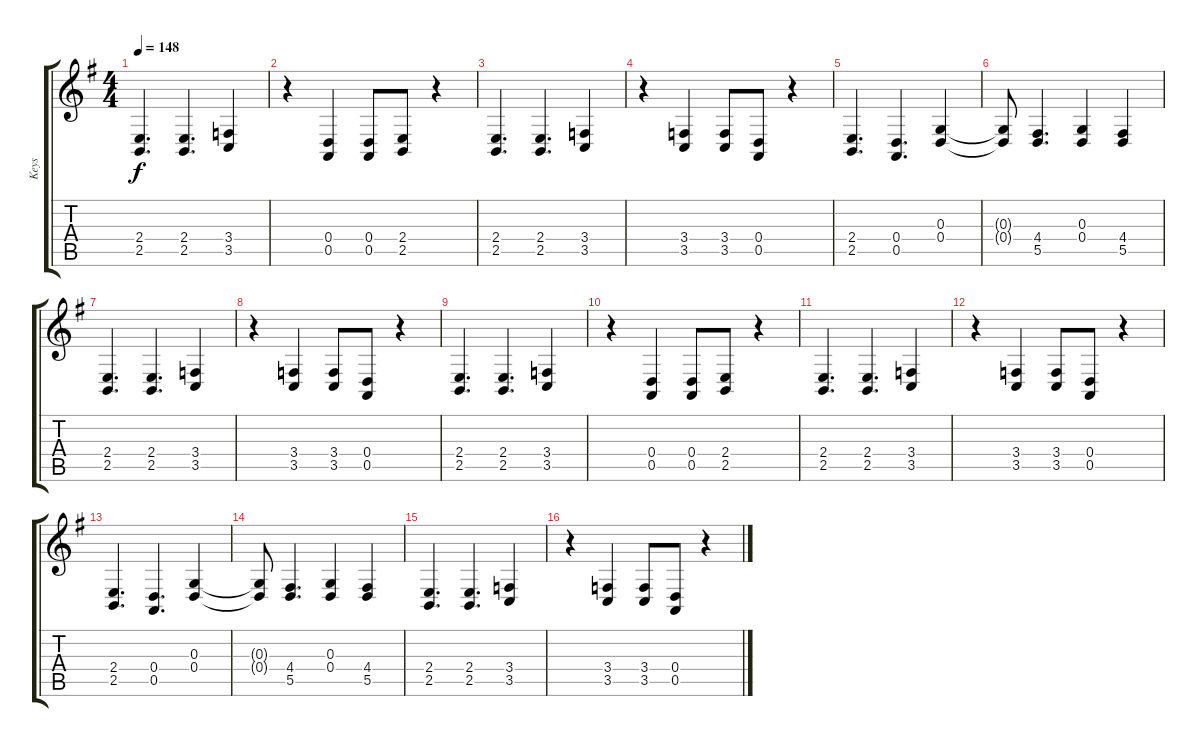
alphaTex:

\track ("Keys" "Keys") {instrument churchorgan}
\staff {score tabs}
\tuning (E4 B3 G3 D3 A2 E2) {hide}
\ts (4 4)
\tempo 148
\clef g2
\ks eminor
(2.4 2.5).4{d dy f} (2.4 2.5).4{d} (3.4 3.5).4 |
r.4 (0.4 0.5).4 (0.4 0.5).8 (2.4 2.5).8 r.4 |
(2.4 2.5).4{d} (2.4 2.5).4{d} (3.4 3.5).4 |
r.4 (3.4 3.5).4 (3.4 3.5).8 (0.4 0.5).8 r.4 |
(2.4 2.5).4{d} (0.4 0.5).4{d} (0.3 0.4).4 |
(0.3{t} 0.4{t}).8 (4.4 5.5).4{d} (0.3 0.4).4 (4.4 5.5).4 |
(2.4 2.5).4{d} (2.4 2.5).4{d} (3.4 3.5).4 |
r.4 (3.4 3.5).4 (3.4 3.5).8 (0.4 0.5).8 r.4 |
(2.4 2.5).4{d} (2.4 2.5).4{d} (3.4 3.5).4 |
r.4 (0.4 0.5).4 (0.4 0.5).8 (2.4 2.5).8 r.4 |
(2.4 2.5).4{d} (2.4 2.5).4{d} (3.4 3.5).4 |
r.4 (3.4 3.5).4 (3.4 3.5).8 (0.4 0.5).8 r.4 |
(2.4 2.5).4{d} (0.4 0.5).4{d} (0.3 0.4).4 |
(0.3{t} 0.4{t}).8 (4.4 5.5).4{d} (0.3 0.4).4 (4.4 5.5).4 |
(2.4 2.5).4{d} (2.4 2.5).4{d} (3.4 3.5).4 |
r.4 (3.4 3.5).4 (3.4 3.5).8 (0.4 0.5).8 r.4
